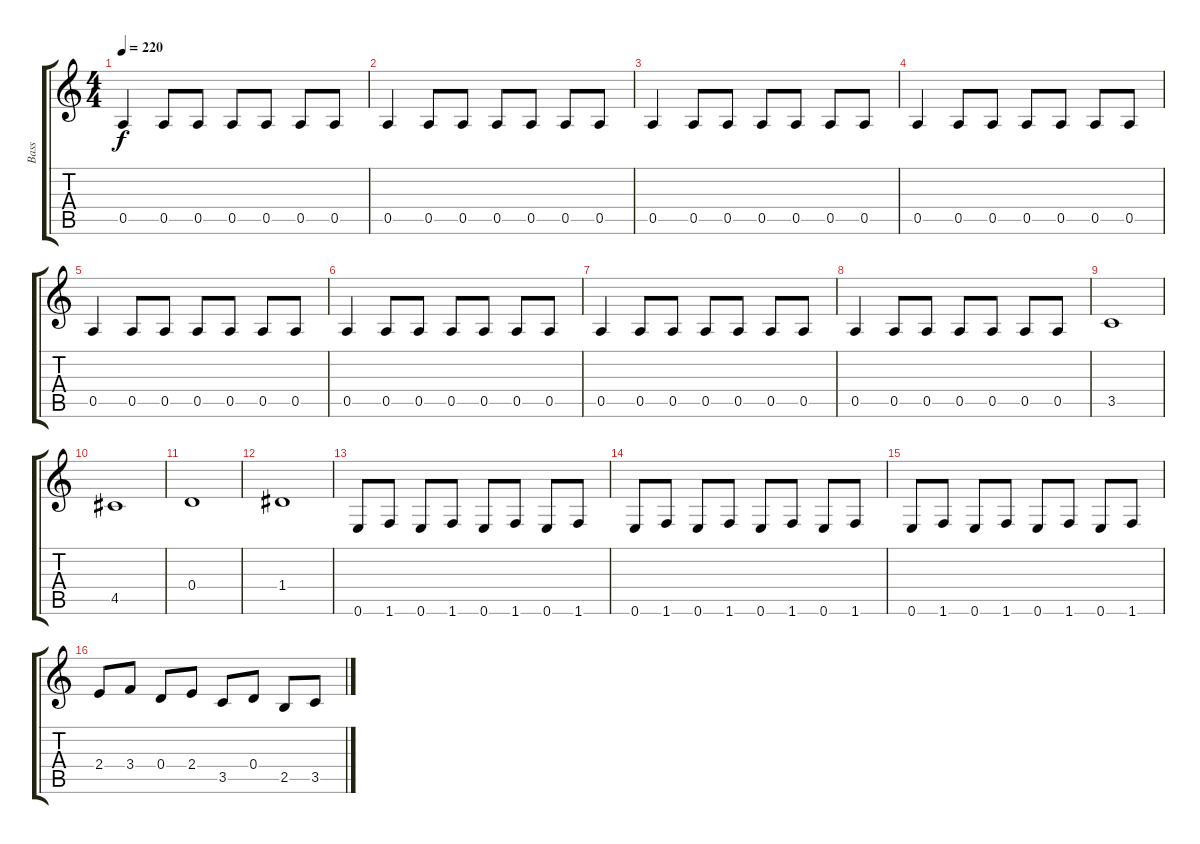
\track ("Bass" "Bass") {instrument electricbasspick}
\staff {score tabs}
\tuning (E4 B3 G3 D3 A2 E2) {hide}
\ts (4 4)
\tempo 220
\clef g2
\ks c
0.5.4{dy f instrument electricbasspick} 0.5.8 0.5.8 0.5.8 0.5.8 0.5.8 0.5.8 |
0.5.4 0.5.8 0.5.8 0.5.8 0.5.8 0.5.8 0.5.8 |
0.5.4 0.5.8 0.5.8 0.5.8 0.5.8 0.5.8 0.5.8 |
0.5.4 0.5.8 0.5.8 0.5.8 0.5.8 0.5.8 0.5.8 |
0.5.4 0.5.8 0.5.8 0.5.8 0.5.8 0.5.8 0.5.8 |
0.5.4 0.5.8 0.5.8 0.5.8 0.5.8 0.5.8 0.5.8 |
0.5.4 0.5.8 0.5.8 0.5.8 0.5.8 0.5.8 0.5.8 |
0.5.4 0.5.8 0.5.8 0.5.8 0.5.8 0.5.8 0.5.8 |
3.5.1 |
4.5.1 |
0.4.1 |
1.4.1 |
0.6.8 1.6.8 0.6.8 1.6.8 0.6.8 1.6.8 0.6.8 1.6.8 |
0.6.8 1.6.8 0.6.8 1.6.8 0.6.8 1.6.8 0.6.8 1.6.8 |
0.6.8 1.6.8 0.6.8 1.6.8 0.6.8 1.6.8 0.6.8 1.6.8 |
2.4.8 3.4.8 0.4.8 2.4.8 3.5.8 0.4.8 2.5.8 3.5.8
